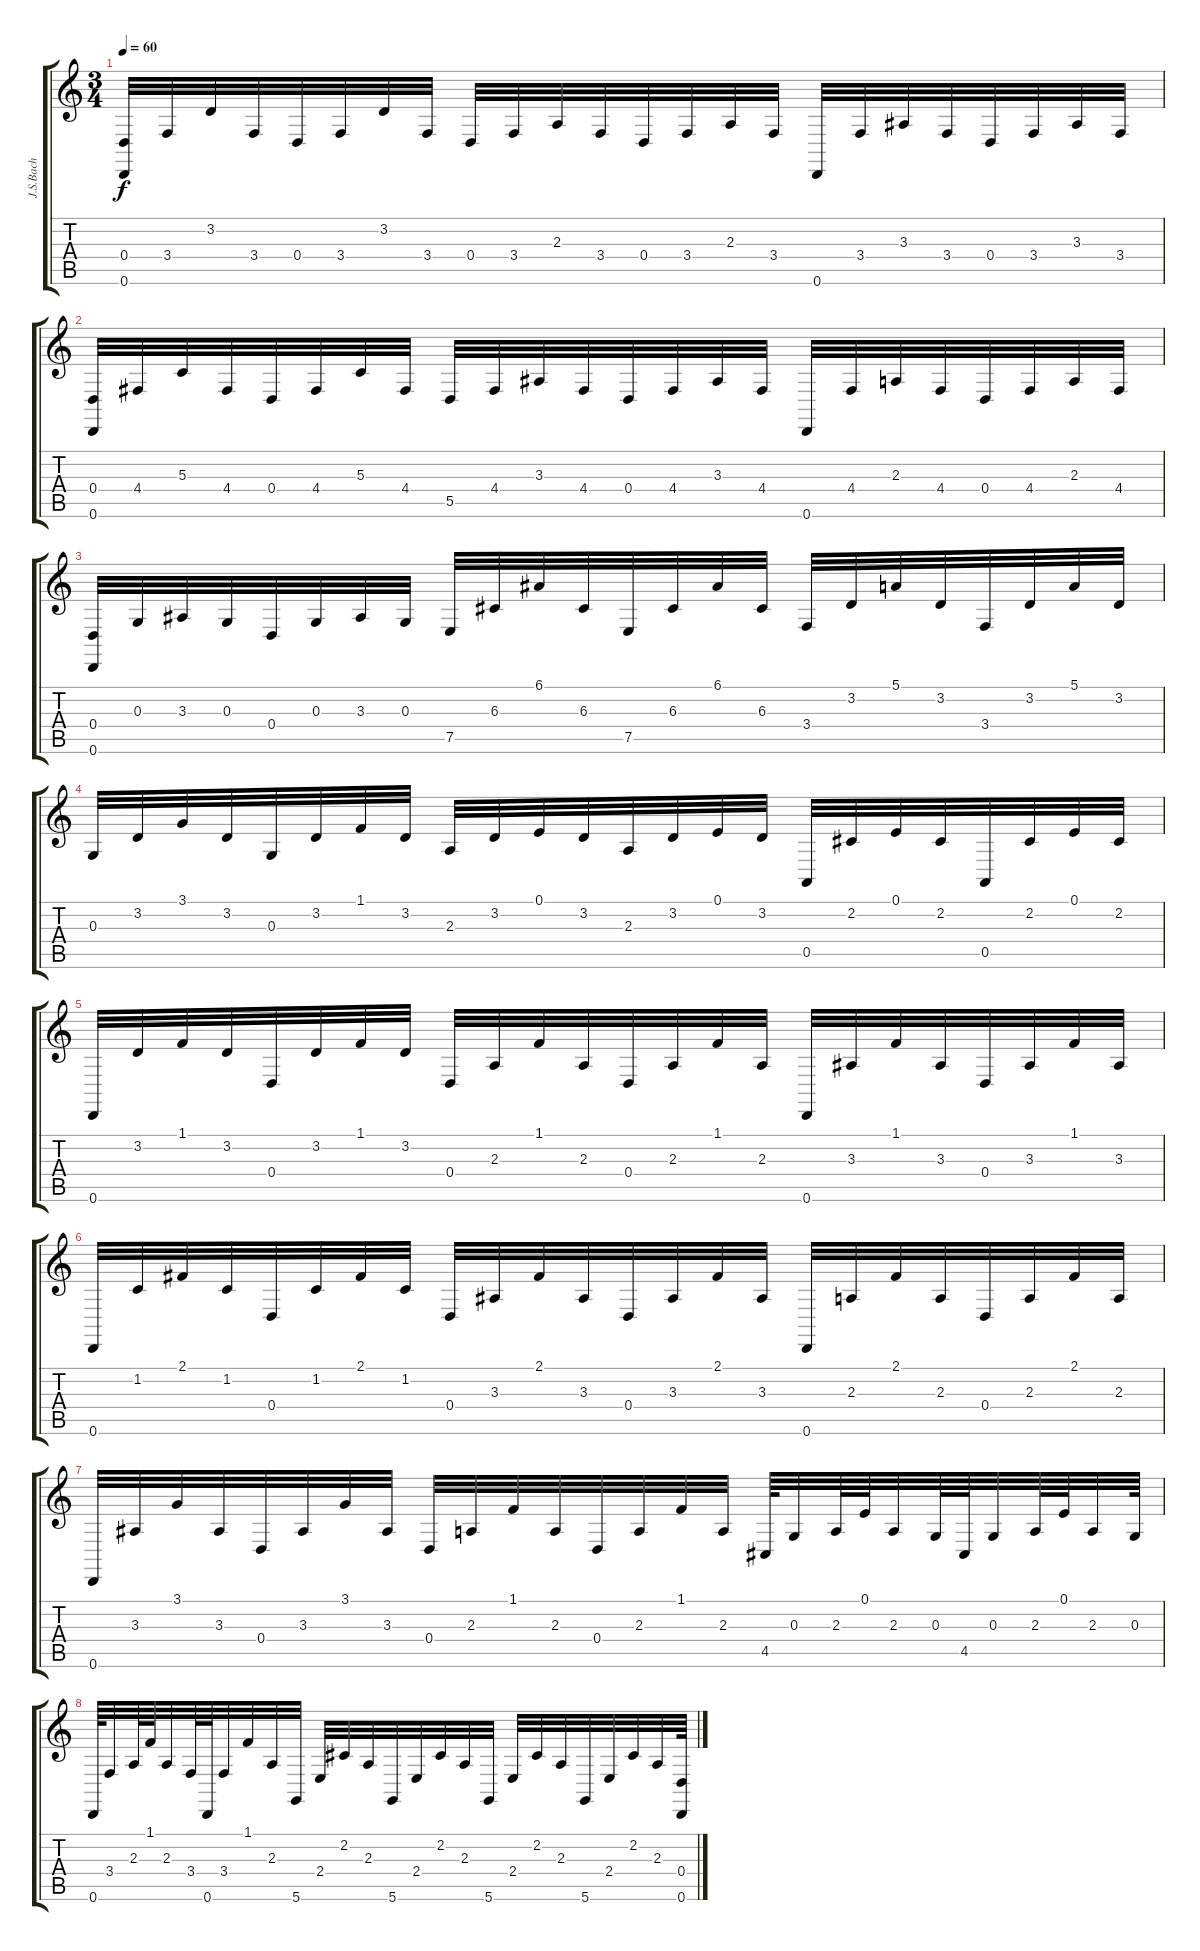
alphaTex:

\track ("J.S.Bach" "J.S.Bach") {instrument acousticgrandpiano}
\staff {score tabs}
\tuning (E4 B3 G3 D3 A2 D2) {hide}
\ts (3 4)
\tempo 60
\clef g2
\ks c
(0.4 0.6).32{dy f} 3.4.32 3.2.32 3.4.32 0.4.32 3.4.32 3.2.32 3.4.32 0.4.32 3.4.32 2.3.32 3.4.32 0.4.32 3.4.32 2.3.32 3.4.32 0.6.32 3.4.32 3.3.32 3.4.32 0.4.32 3.4.32 3.3.32 3.4.32 |
(0.4 0.6).32 4.4.32 5.3.32 4.4.32 0.4.32 4.4.32 5.3.32 4.4.32 5.5.32 4.4.32 3.3.32 4.4.32 0.4.32 4.4.32 3.3.32 4.4.32 0.6.32 4.4.32 2.3.32 4.4.32 0.4.32 4.4.32 2.3.32 4.4.32 |
(0.4 0.6).32 0.3.32 3.3.32 0.3.32 0.4.32 0.3.32 3.3.32 0.3.32 7.5.32 6.3.32 6.1.32 6.3.32 7.5.32 6.3.32 6.1.32 6.3.32 3.4.32 3.2.32 5.1.32 3.2.32 3.4.32 3.2.32 5.1.32 3.2.32 |
0.3.32 3.2.32 3.1.32 3.2.32 0.3.32 3.2.32 1.1.32 3.2.32 2.3.32 3.2.32 0.1.32 3.2.32 2.3.32 3.2.32 0.1.32 3.2.32 0.5.32 2.2.32 0.1.32 2.2.32 0.5.32 2.2.32 0.1.32 2.2.32 |
0.6.32 3.2.32 1.1.32 3.2.32 0.4.32 3.2.32 1.1.32 3.2.32 0.4.32 2.3.32 1.1.32 2.3.32 0.4.32 2.3.32 1.1.32 2.3.32 0.6.32 3.3.32 1.1.32 3.3.32 0.4.32 3.3.32 1.1.32 3.3.32 |
0.6.32 1.2.32 2.1.32 1.2.32 0.4.32 1.2.32 2.1.32 1.2.32 0.4.32 3.3.32 2.1.32 3.3.32 0.4.32 3.3.32 2.1.32 3.3.32 0.6.32 2.3.32 2.1.32 2.3.32 0.4.32 2.3.32 2.1.32 2.3.32 |
0.6.32 3.3.32 3.1.32 3.3.32 0.4.32 3.3.32 3.1.32 3.3.32 0.4.32 2.3.32 1.1.32 2.3.32 0.4.32 2.3.32 1.1.32 2.3.32 4.5.64 0.3.32 2.3.64 0.1.64 2.3.32 0.3.64 4.5.64 0.3.32 2.3.64 0.1.64 2.3.32 0.3.64 |
0.6.64 3.4.32 2.3.64 1.1.64 2.3.32 3.4.64 0.6.64 3.4.32 1.1.32 2.3.32 5.6.32 2.4.32 2.2.32 2.3.32 5.6.32 2.4.32 2.2.32 2.3.32 5.6.32 2.4.32 2.2.32 2.3.32 5.6.32 2.4.32 2.2.32 2.3.32 (0.4 0.6).64
